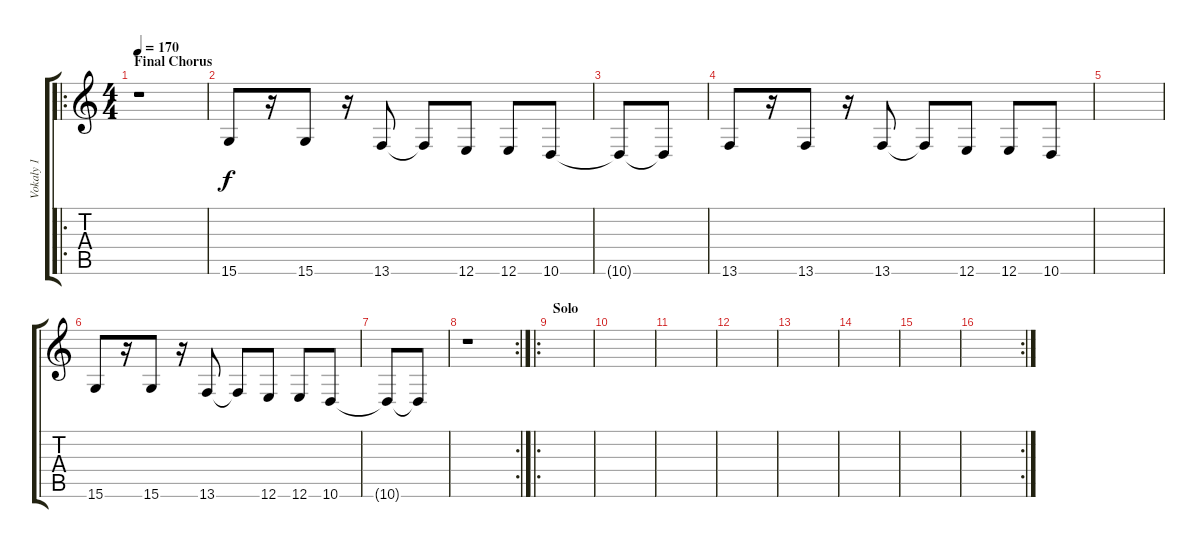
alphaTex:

\track ("Vokaly 1" "Vokaly 1") {instrument lead2sawtooth}
\staff {score tabs}
\tuning (E4 B3 G3 D3 A2 E2) {hide}
\ro
\ts (4 4)
\section ("" "Final Chorus")
\tempo 170
\clef g2
\ks c
r.1{dy f volume 16 balance 16} |
15.6.8 r.16 15.6.8 r.16 13.6.8 13.6{t}.8 12.6.8 12.6.8 10.6.8 |
10.6{t}.8 10.6{t}.8 |
13.6.8 r.16 13.6.8 r.16 13.6.8 13.6{t}.8 12.6.8 12.6.8 10.6.8 |
|
15.6.8 r.16 15.6.8 r.16 13.6.8 13.6{t}.8 12.6.8 12.6.8 10.6.8 |
10.6{t}.8 10.6{t}.8 |
\rc 2
r.1 |
\ro
\section ("" "Solo")
|
|
|
|
|
|
|
\rc 2
